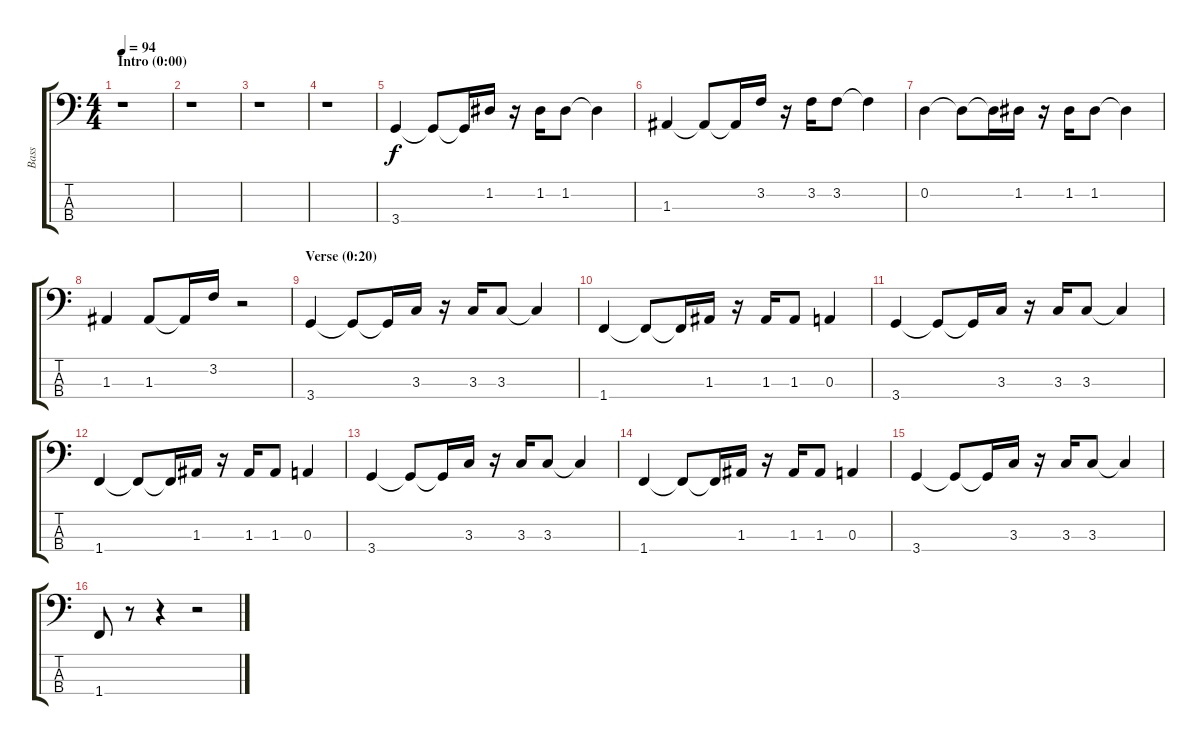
\track ("Bass" "Bass") {instrument electricbassfinger}
\staff {score tabs}
\tuning (G2 D2 A1 E1) {hide}
\ts (4 4)
\section ("" "Intro (0:00)")
\tempo 94
\clef f4
\ks c
r.1{dy f instrument electricbassfinger} |
r.1 |
r.1 |
r.1 |
3.4.4 3.4{t}.8 3.4{t}.16 1.2.16 r.16 1.2.16 1.2.8 1.2{t}.4 |
1.3.4 1.3{t}.8 1.3{t}.16 3.2.16 r.16 3.2.16 3.2.8 3.2{t}.4 |
0.2.4 0.2{t}.8 0.2{t}.16 1.2.16 r.16 1.2.16 1.2.8 1.2{t}.4 |
1.3.4 1.3.8 1.3{t}.16 3.2.16 r.2 |
\section ("" "Verse (0:20)")
3.4.4 3.4{t}.8 3.4{t}.16 3.3.16 r.16 3.3.16 3.3.8 3.3{t}.4 |
1.4.4 1.4{t}.8 1.4{t}.16 1.3.16 r.16 1.3.16 1.3.8 0.3.4 |
3.4.4 3.4{t}.8 3.4{t}.16 3.3.16 r.16 3.3.16 3.3.8 3.3{t}.4 |
1.4.4 1.4{t}.8 1.4{t}.16 1.3.16 r.16 1.3.16 1.3.8 0.3.4 |
3.4.4 3.4{t}.8 3.4{t}.16 3.3.16 r.16 3.3.16 3.3.8 3.3{t}.4 |
1.4.4 1.4{t}.8 1.4{t}.16 1.3.16 r.16 1.3.16 1.3.8 0.3.4 |
3.4.4 3.4{t}.8 3.4{t}.16 3.3.16 r.16 3.3.16 3.3.8 3.3{t}.4 |
1.4.8 r.8 r.4 r.2
